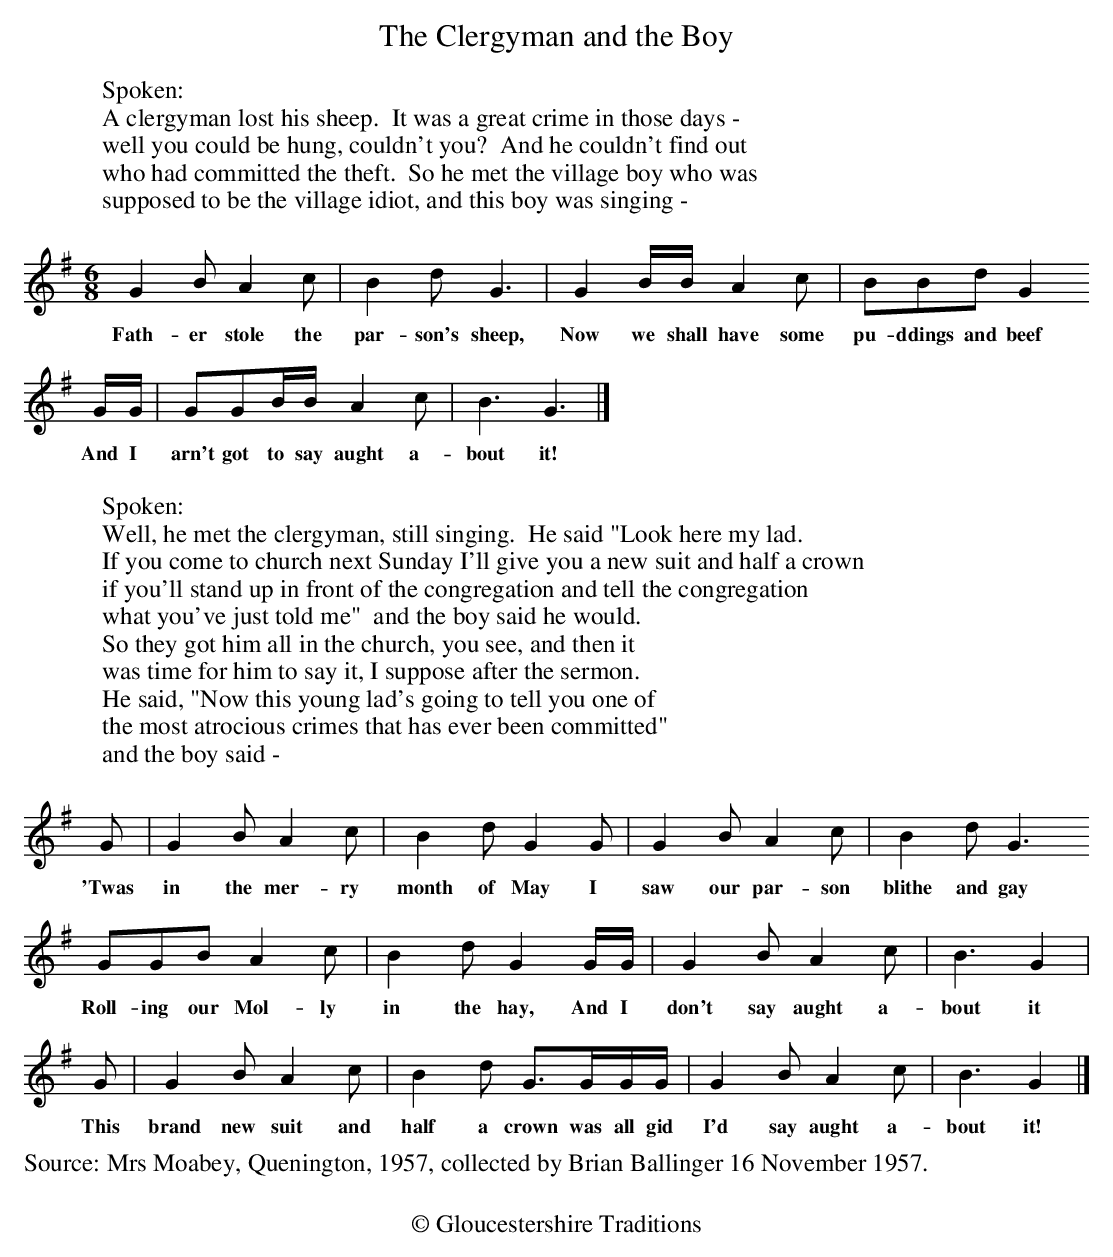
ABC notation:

X:1
T: The Clergyman and the Boy
M: 6/8
L: 1/8
K: G
W:Spoken:
W:A clergyman lost his sheep.  It was a great crime in those days -
W: well you could be hung, couldn't you?  And he couldn't find out
W:who had committed the theft.  So he met the village boy who was
W:supposed to be the village idiot, and this boy was singing -
%%text
%%text
G2BA2c |B2dG3 | G2B/2B/2A2c |BBdG2
w:Fath-er stole the par-son's sheep, Now we shall have some pu-ddings and beef
G/2G/2 | GGB/2B/2 A2c | B3G3 |]
w:And I arn't got to say aught a-bout it!
%%text
%%text
W:Spoken:
W:Well, he met the clergyman, still singing.  He said "Look here my lad.
W: If you come to church next Sunday I'll give you a new suit and half a crown
W:if you'll stand up in front of the congregation and tell the congregation
W:what you've just told me"  and the boy said he would.
W: So they got him all in the church, you see, and then it
W:was time for him to say it, I suppose after the sermon.
W: He said, "Now this young lad's going to tell you one of
W:the most atrocious crimes that has ever been committed"
W:  and the boy said -
%%text
%%text
G | G2BA2c |B2dG2G | G2BA2c |B2dG3
w:'Twas in the mer-ry month of May I saw our par-son blithe and gay
GGBA2c |B2dG2G/2G/2 | G2B A2c | B3G2 |
w:Roll-ing our Mol-ly in the hay, And I don't say aught a-bout it
G | G2BA2c |B2d G>GG/2G/2 |G2B A2c | B3G2 |]
w:This brand new suit and half a crown was all gid I'd say aught a-bout it!
